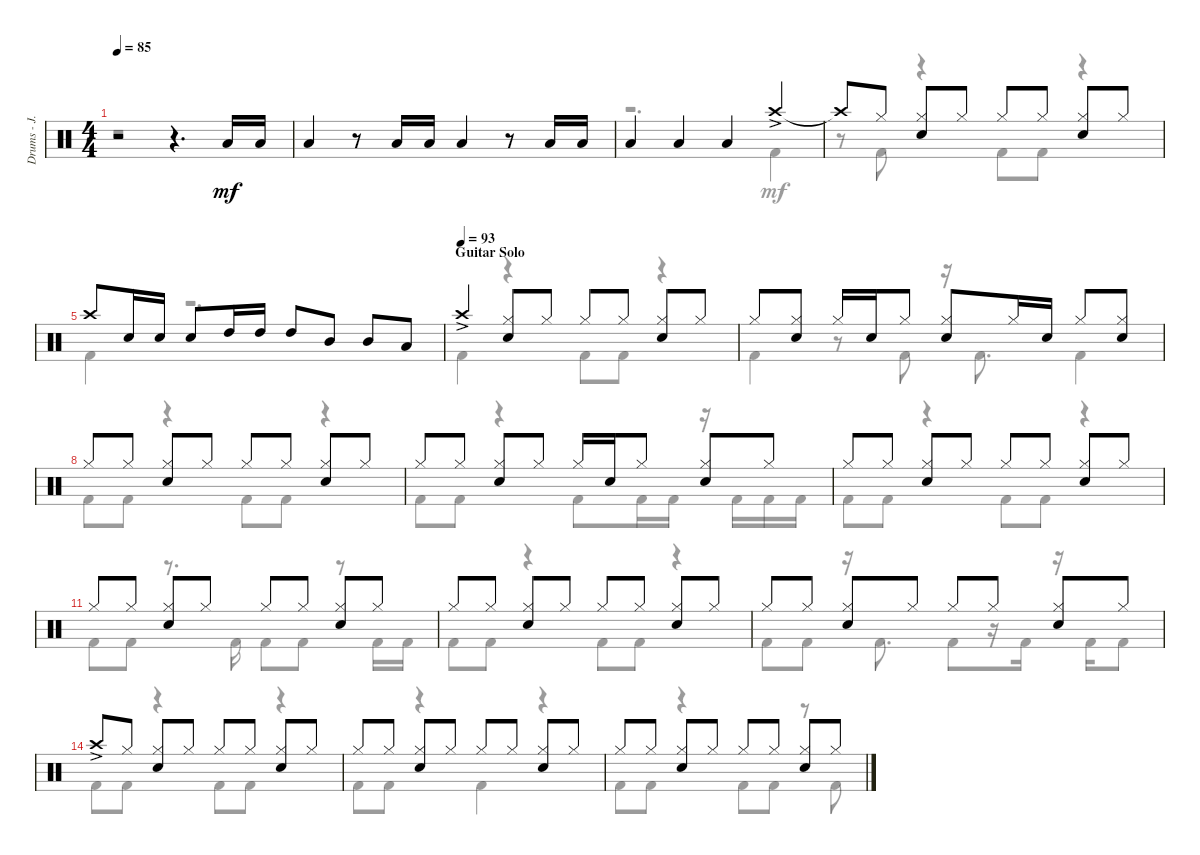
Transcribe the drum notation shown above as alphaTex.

\defaultSystemsLayout 4
\bracketExtendMode nobrackets
\defaultBarNumberDisplay FirstOfSystem
\track ("Drums - J. Bonham" "Drums - J.") {instrument percussion}
\staff {score}
\articulation defaults
\voice
\ts (4 4)
\tempo 85
\clef neutral
\scale
0.973518
\ks aminor
r.2{dy mf} r.4{d} "Low Tom (hit)".16 "Low Tom (hit)".16 |
\scale
0.973518 "Low Tom (hit)".4 r.8 "Low Tom (hit)".16 "Low Tom (hit)".16 "Low Tom (hit)".4 r.8 "Low Tom (hit)".16 "Low Tom (hit)".16 |
\scale
1.05296 "Low Tom (hit)".4 "Low Tom (hit)".4 "Low Tom (hit)".4 "Crash high (hit)"{ac}.4 |
\scale
0.973518 "Crash high (hit)"{t}.8 "Hi-Hat (closed)".8 ("Hi-Hat (closed)" "Snare (hit) 2").8 "Hi-Hat (closed)".8 "Hi-Hat (closed)".8 "Hi-Hat (closed)".8 ("Hi-Hat (closed)" "Snare (hit) 2").8 "Hi-Hat (closed)".8 |
\scale
0.973518 "Crash high (hit)".8 "Snare (hit) 2".16 "Snare (hit) 2".16 "Snare (hit) 2".8 "High Tom (hit)".16 "High Tom (hit)".16 "High Tom (hit)".8 "Mid Tom (hit)".8 "Mid Tom (hit)".8 "Low Tom (hit)".8 |
\section ("" "Guitar Solo")
\tempo 93
\scale
1.05296 "Crash high (hit)"{ac}.4 ("Hi-Hat (closed)" "Snare (hit) 2").8 "Hi-Hat (closed)".8 "Hi-Hat (closed)".8 "Hi-Hat (closed)".8 ("Hi-Hat (closed)" "Snare (hit) 2").8 "Hi-Hat (closed)".8 |
\scale
0.973518 "Hi-Hat (closed)".8 ("Hi-Hat (closed)" "Snare (hit) 2").8 "Hi-Hat (closed)".16 "Snare (hit) 2".16 "Hi-Hat (closed)".8 ("Hi-Hat (closed)" "Snare (hit) 2").8 "Hi-Hat (closed)".16 "Snare (hit) 2".16 "Hi-Hat (closed)".8 ("Hi-Hat (closed)" "Snare (hit) 2").8 |
\scale
0.973518 "Hi-Hat (closed)".8 "Hi-Hat (closed)".8 ("Hi-Hat (closed)" "Snare (hit) 2").8 "Hi-Hat (closed)".8 "Hi-Hat (closed)".8 "Hi-Hat (closed)".8 ("Hi-Hat (closed)" "Snare (hit) 2").8 "Hi-Hat (closed)".8 |
\scale
1.05296 "Hi-Hat (closed)".8 "Hi-Hat (closed)".8 ("Hi-Hat (closed)" "Snare (hit) 2").8 "Hi-Hat (closed)".8 "Hi-Hat (closed)".16 "Snare (hit) 2".16 "Hi-Hat (closed)".8 ("Hi-Hat (closed)" "Snare (hit) 2").8 "Hi-Hat (closed)".8 |
\scale
0.973518 "Hi-Hat (closed)".8 "Hi-Hat (closed)".8 ("Hi-Hat (closed)" "Snare (hit) 2").8 "Hi-Hat (closed)".8 "Hi-Hat (closed)".8 "Hi-Hat (closed)".8 ("Hi-Hat (closed)" "Snare (hit) 2").8 "Hi-Hat (closed)".8 |
\scale
0.973518 "Hi-Hat (closed)".8 "Hi-Hat (closed)".8 ("Hi-Hat (closed)" "Snare (hit) 2").8 "Hi-Hat (closed)".8 "Hi-Hat (closed)".8 "Hi-Hat (closed)".8 ("Hi-Hat (closed)" "Snare (hit) 2").8 "Hi-Hat (closed)".8 |
\scale
1.05296 "Hi-Hat (closed)".8 "Hi-Hat (closed)".8 ("Hi-Hat (closed)" "Snare (hit) 2").8 "Hi-Hat (closed)".8 "Hi-Hat (closed)".8 "Hi-Hat (closed)".8 ("Hi-Hat (closed)" "Snare (hit) 2").8 "Hi-Hat (closed)".8 |
\scale
0.973518 "Hi-Hat (closed)".8 "Hi-Hat (closed)".8 ("Hi-Hat (closed)" "Snare (hit) 2").8 "Hi-Hat (closed)".8 "Hi-Hat (closed)".8 "Hi-Hat (closed)".8 ("Hi-Hat (closed)" "Snare (hit) 2").8 "Hi-Hat (closed)".8 |
\scale
0.973518 "Crash high (hit)"{ac}.8 "Hi-Hat (closed)".8 ("Hi-Hat (closed)" "Snare (hit) 2").8 "Hi-Hat (closed)".8 "Hi-Hat (closed)".8 "Hi-Hat (closed)".8 ("Hi-Hat (closed)" "Snare (hit) 2").8 "Hi-Hat (closed)".8 |
\scale
1.05296 "Hi-Hat (closed)".8 "Hi-Hat (closed)".8 ("Hi-Hat (closed)" "Snare (hit) 2").8 "Hi-Hat (closed)".8 "Hi-Hat (closed)".8 "Hi-Hat (closed)".8 ("Hi-Hat (closed)" "Snare (hit) 2").8 "Hi-Hat (closed)".8 |
\scale
0.973518 "Hi-Hat (closed)".8 "Hi-Hat (closed)".8 ("Hi-Hat (closed)" "Snare (hit) 2").8 "Hi-Hat (closed)".8 "Hi-Hat (closed)".8 "Hi-Hat (closed)".8 ("Hi-Hat (closed)" "Snare (hit) 2").8 "Hi-Hat (closed)".8
\voice
\clef neutral
\ottava regular
\simile none
\scale
0.973518
\ks aminor
r.1{dy mf} |
\scale
0.973518 |
\scale
1.05296 r.2{d} "Kick (hit) 2".4 |
\scale
0.973518 r.8 "Kick (hit) 2".8 r.4 "Kick (hit) 2".8 "Kick (hit) 2".8 r.4 |
\scale
0.973518 "Kick (hit) 2".4 r.2{d} |
\scale
1.05296 "Kick (hit) 2".4 r.4 "Kick (hit) 2".8 "Kick (hit) 2".8 r.4 |
\scale
0.973518 "Kick (hit) 2".4 r.8 "Kick (hit) 2".8 r.16 "Kick (hit) 2".8{d} "Kick (hit) 2".4 |
\scale
0.973518 "Kick (hit) 2".8 "Kick (hit) 2".8 r.4 "Kick (hit) 2".8 "Kick (hit) 2".8 r.4 |
\scale
1.05296 "Kick (hit) 2".8 "Kick (hit) 2".8 r.4 "Kick (hit) 2".8 "Kick (hit) 2".16 "Kick (hit) 2".16 r.16 "Kick (hit) 2".16 "Kick (hit) 2".16 "Kick (hit) 2".16 |
\scale
0.973518 "Kick (hit) 2".8 "Kick (hit) 2".8 r.4 "Kick (hit) 2".8 "Kick (hit) 2".8 r.4 |
\scale
0.973518 "Kick (hit) 2".8 "Kick (hit) 2".8 r.8{d} "Kick (hit) 2".16 "Kick (hit) 2".8 "Kick (hit) 2".8 r.8 "Kick (hit) 2".16 "Kick (hit) 2".16 |
\scale
1.05296 "Kick (hit) 2".8 "Kick (hit) 2".8 r.4 "Kick (hit) 2".8 "Kick (hit) 2".8 r.4 |
\scale
0.973518 "Kick (hit) 2".8 "Kick (hit) 2".8 r.16 "Kick (hit) 2".8{d} "Kick (hit) 2".8 r.16 "Kick (hit) 2".16 r.16 "Kick (hit) 2".16 "Kick (hit) 2".8 |
\scale
0.973518 "Kick (hit) 2".8 "Kick (hit) 2".8 r.4 "Kick (hit) 2".8 "Kick (hit) 2".8 r.4 |
\scale
1.05296 "Kick (hit) 2".8 "Kick (hit) 2".8 r.4 "Kick (hit) 2".4 r.4 |
\scale
0.973518 "Kick (hit) 2".8 "Kick (hit) 2".8 r.4 "Kick (hit) 2".8 "Kick (hit) 2".8 r.8 "Kick (hit) 2".8
